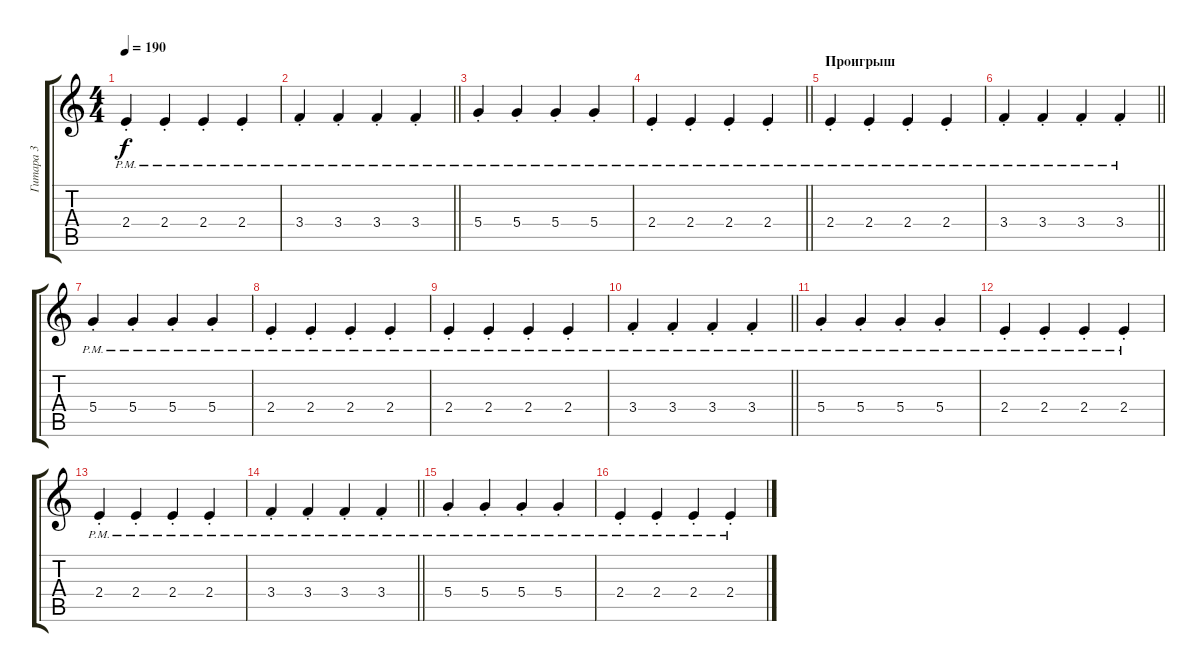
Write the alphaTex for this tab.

\track ("Гитара 3" "Гитара 3") {instrument electricguitarjazz}
\staff {score tabs}
\tuning (E4 B3 G3 D3 A2 E2) {hide}
\ts (4 4)
\tempo 190
\clef g2
\ks c
2.4{pm st}.4{dy f} 2.4{pm st}.4 2.4{pm st}.4 2.4{pm st}.4 |
\barLineRight lightlight
3.4{pm st}.4 3.4{pm st}.4 3.4{pm st}.4 3.4{pm st}.4 |
5.4{pm st}.4 5.4{pm st}.4 5.4{pm st}.4 5.4{pm st}.4 |
\barLineRight lightlight
2.4{pm st}.4 2.4{pm st}.4 2.4{pm st}.4 2.4{pm st}.4 |
\section ("" "Проигрыш")
2.4{pm st}.4 2.4{pm st}.4 2.4{pm st}.4 2.4{pm st}.4 |
\barLineRight lightlight
3.4{pm st}.4 3.4{pm st}.4 3.4{pm st}.4 3.4{pm st}.4 |
5.4{pm st}.4 5.4{pm st}.4 5.4{pm st}.4 5.4{pm st}.4 |
2.4{pm st}.4 2.4{pm st}.4 2.4{pm st}.4 2.4{pm st}.4 |
2.4{pm st}.4 2.4{pm st}.4 2.4{pm st}.4 2.4{pm st}.4 |
\barLineRight lightlight
3.4{pm st}.4 3.4{pm st}.4 3.4{pm st}.4 3.4{pm st}.4 |
5.4{pm st}.4 5.4{pm st}.4 5.4{pm st}.4 5.4{pm st}.4 |
2.4{pm st}.4 2.4{pm st}.4 2.4{pm st}.4 2.4{pm st}.4 |
2.4{pm st}.4 2.4{pm st}.4 2.4{pm st}.4 2.4{pm st}.4 |
\barLineRight lightlight
3.4{pm st}.4 3.4{pm st}.4 3.4{pm st}.4 3.4{pm st}.4 |
5.4{pm st}.4 5.4{pm st}.4 5.4{pm st}.4 5.4{pm st}.4 |
2.4{pm st}.4 2.4{pm st}.4 2.4{pm st}.4 2.4{pm st}.4
